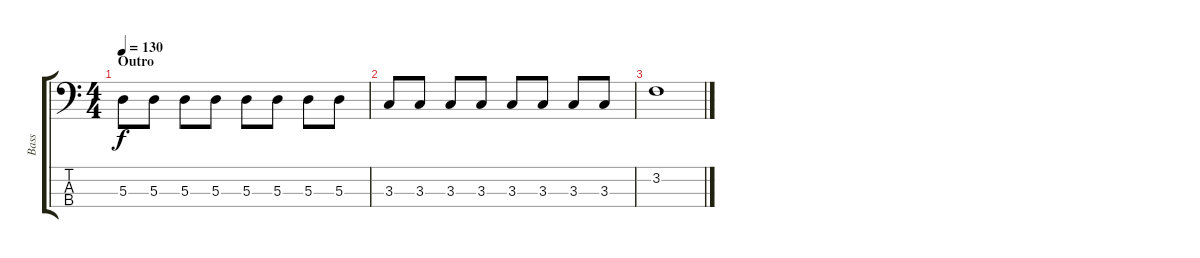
\track ("Bass" "Bass") {instrument electricbassfinger}
\staff {score tabs}
\tuning (G2 D2 A1 E1) {hide}
\ts (4 4)
\section ("" "Outro")
\tempo 130
\clef f4
\ks c
5.3.8{dy f} 5.3.8 5.3.8 5.3.8 5.3.8 5.3.8 5.3.8 5.3.8 |
3.3.8 3.3.8 3.3.8 3.3.8 3.3.8 3.3.8 3.3.8 3.3.8 |
3.2.1
